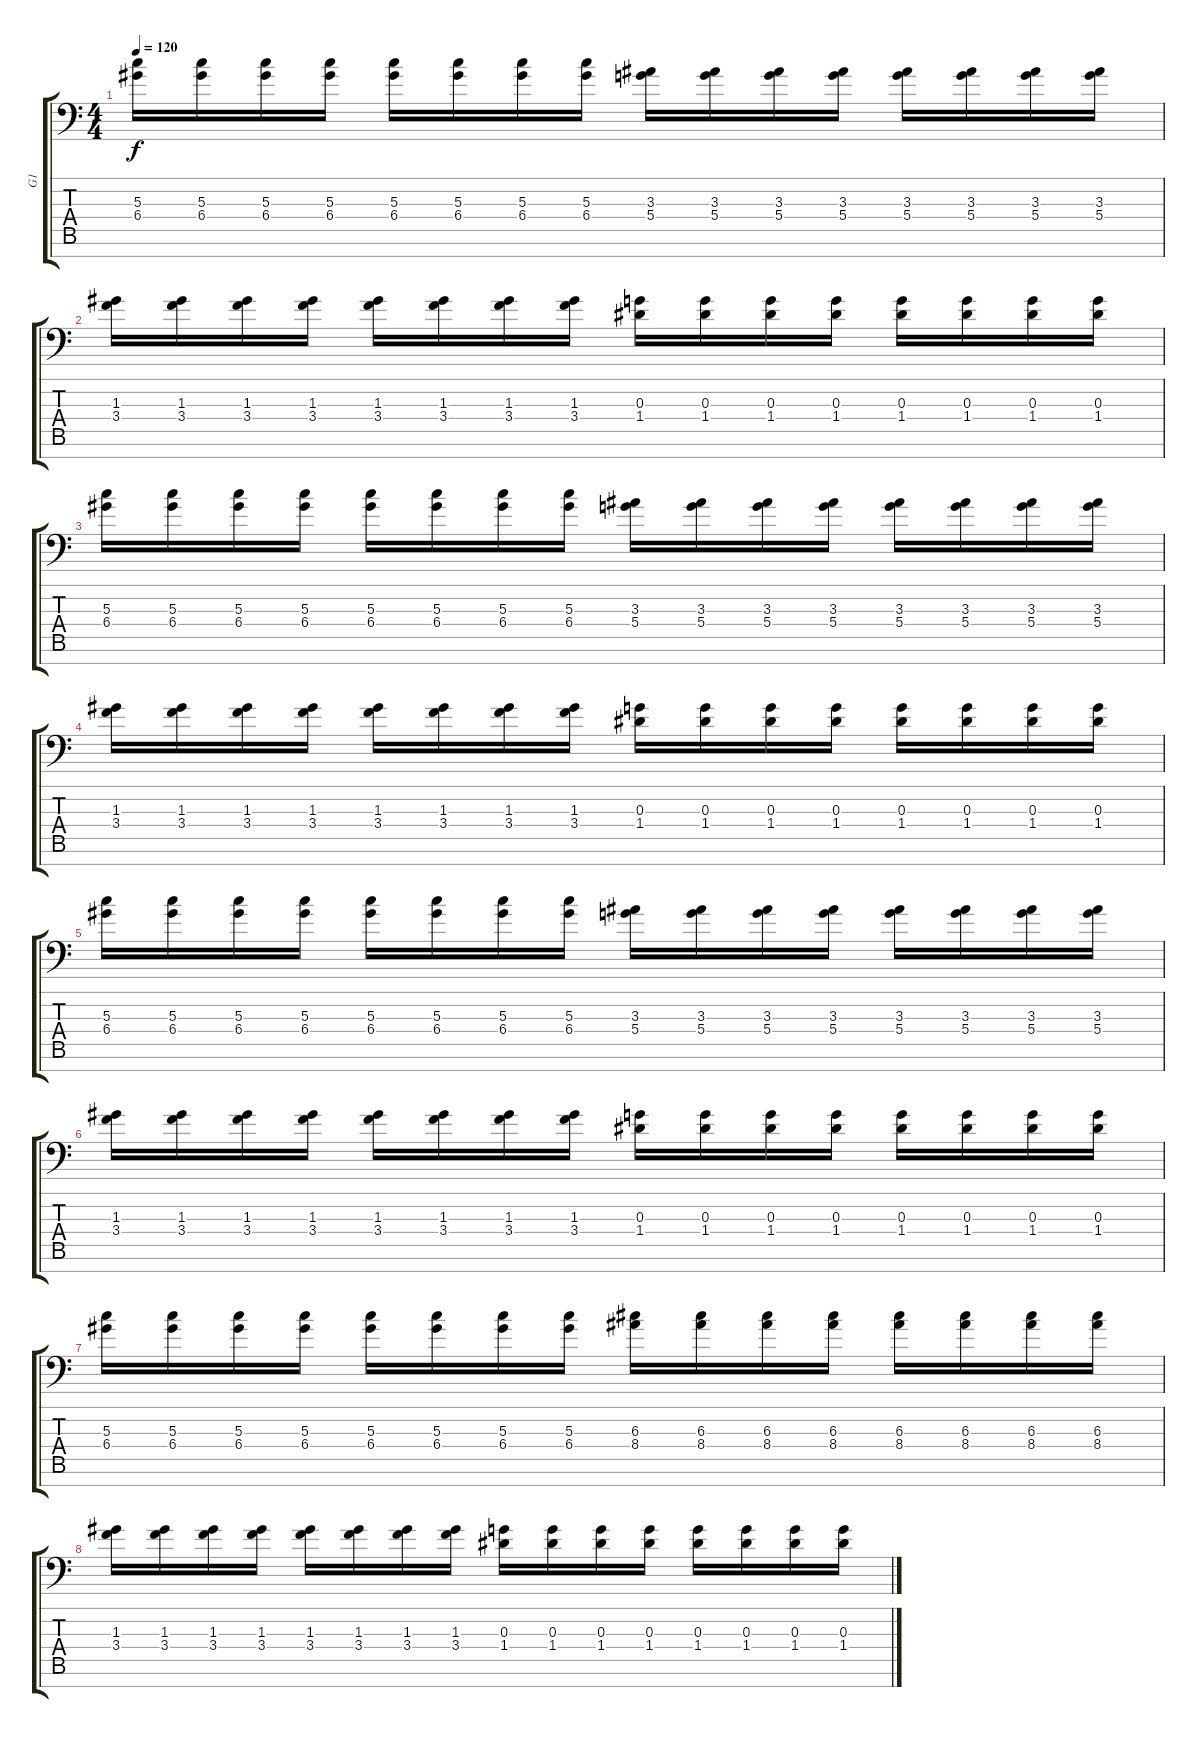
\track ("G1" "G1") {instrument distortionguitar}
\staff {score tabs}
\tuning (E4 B3 G3 D3 A2 E2 A1) {hide}
\ts (4 4)
\tempo 120
\clef f4
\ks c
(5.3 6.4).16{dy f} (5.3 6.4).16 (5.3 6.4).16 (5.3 6.4).16 (5.3 6.4).16 (5.3 6.4).16 (5.3 6.4).16 (5.3 6.4).16 (3.3 5.4).16 (3.3 5.4).16 (3.3 5.4).16 (3.3 5.4).16 (3.3 5.4).16 (3.3 5.4).16 (3.3 5.4).16 (3.3 5.4).16 |
(1.3 3.4).16 (1.3 3.4).16 (1.3 3.4).16 (1.3 3.4).16 (1.3 3.4).16 (1.3 3.4).16 (1.3 3.4).16 (1.3 3.4).16 (0.3 1.4).16 (0.3 1.4).16 (0.3 1.4).16 (0.3 1.4).16 (0.3 1.4).16 (0.3 1.4).16 (0.3 1.4).16 (0.3 1.4).16 |
(5.3 6.4).16 (5.3 6.4).16 (5.3 6.4).16 (5.3 6.4).16 (5.3 6.4).16 (5.3 6.4).16 (5.3 6.4).16 (5.3 6.4).16 (3.3 5.4).16 (3.3 5.4).16 (3.3 5.4).16 (3.3 5.4).16 (3.3 5.4).16 (3.3 5.4).16 (3.3 5.4).16 (3.3 5.4).16 |
(1.3 3.4).16 (1.3 3.4).16 (1.3 3.4).16 (1.3 3.4).16 (1.3 3.4).16 (1.3 3.4).16 (1.3 3.4).16 (1.3 3.4).16 (0.3 1.4).16 (0.3 1.4).16 (0.3 1.4).16 (0.3 1.4).16 (0.3 1.4).16 (0.3 1.4).16 (0.3 1.4).16 (0.3 1.4).16 |
(5.3 6.4).16 (5.3 6.4).16 (5.3 6.4).16 (5.3 6.4).16 (5.3 6.4).16 (5.3 6.4).16 (5.3 6.4).16 (5.3 6.4).16 (3.3 5.4).16 (3.3 5.4).16 (3.3 5.4).16 (3.3 5.4).16 (3.3 5.4).16 (3.3 5.4).16 (3.3 5.4).16 (3.3 5.4).16 |
(1.3 3.4).16 (1.3 3.4).16 (1.3 3.4).16 (1.3 3.4).16 (1.3 3.4).16 (1.3 3.4).16 (1.3 3.4).16 (1.3 3.4).16 (0.3 1.4).16 (0.3 1.4).16 (0.3 1.4).16 (0.3 1.4).16 (0.3 1.4).16 (0.3 1.4).16 (0.3 1.4).16 (0.3 1.4).16 |
(5.3 6.4).16 (5.3 6.4).16 (5.3 6.4).16 (5.3 6.4).16 (5.3 6.4).16 (5.3 6.4).16 (5.3 6.4).16 (5.3 6.4).16 (6.3 8.4).16 (6.3 8.4).16 (6.3 8.4).16 (6.3 8.4).16 (6.3 8.4).16 (6.3 8.4).16 (6.3 8.4).16 (6.3 8.4).16 |
(1.3 3.4).16{volume 0} (1.3 3.4).16 (1.3 3.4).16 (1.3 3.4).16 (1.3 3.4).16 (1.3 3.4).16 (1.3 3.4).16 (1.3 3.4).16 (0.3 1.4).16 (0.3 1.4).16 (0.3 1.4).16 (0.3 1.4).16 (0.3 1.4).16 (0.3 1.4).16 (0.3 1.4).16 (0.3 1.4).16
